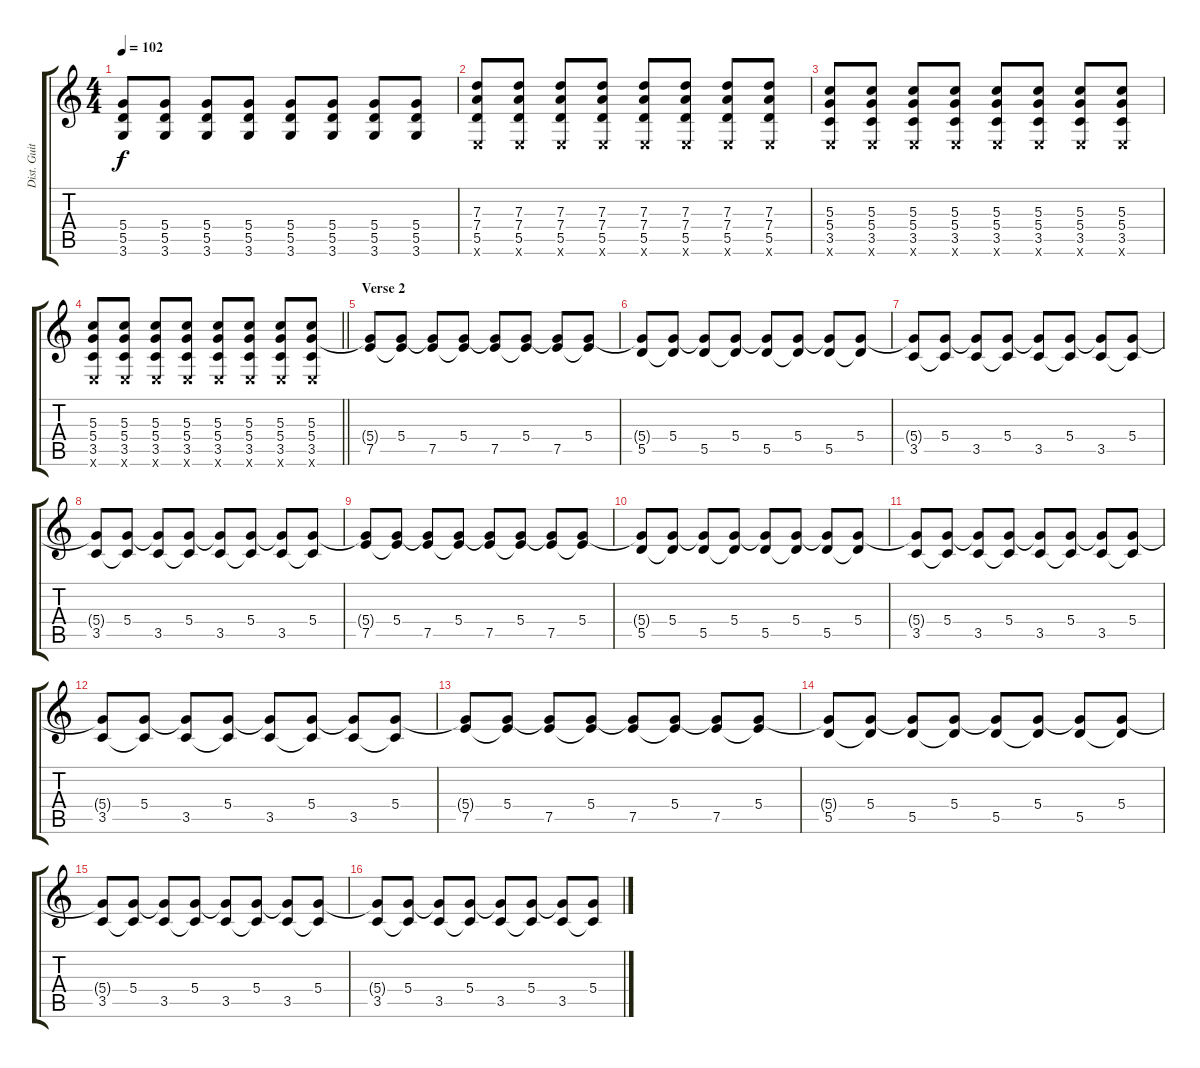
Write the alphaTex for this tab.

\track ("Dist. Guitar" "Dist. Guit") {instrument distortionguitar}
\staff {score tabs}
\tuning (E4 B3 G3 D3 A2 E2) {hide}
\ts (4 4)
\tempo 102
\clef g2
\ks c
(5.4 5.5 3.6).8{dy f} (5.4 5.5 3.6).8 (5.4 5.5 3.6).8 (5.4 5.5 3.6).8 (5.4 5.5 3.6).8 (5.4 5.5 3.6).8 (5.4 5.5 3.6).8 (5.4 5.5 3.6).8 |
(7.3 7.4 5.5 0.6{x}).8 (7.3 7.4 5.5 0.6{x}).8 (7.3 7.4 5.5 0.6{x}).8 (7.3 7.4 5.5 0.6{x}).8 (7.3 7.4 5.5 0.6{x}).8 (7.3 7.4 5.5 0.6{x}).8 (7.3 7.4 5.5 0.6{x}).8 (7.3 7.4 5.5 0.6{x}).8 |
(5.3 5.4 3.5 0.6{x}).8 (5.3 5.4 3.5 0.6{x}).8 (5.3 5.4 3.5 0.6{x}).8 (5.3 5.4 3.5 0.6{x}).8 (5.3 5.4 3.5 0.6{x}).8 (5.3 5.4 3.5 0.6{x}).8 (5.3 5.4 3.5 0.6{x}).8 (5.3 5.4 3.5 0.6{x}).8 |
\barLineRight lightlight
(5.3 5.4 3.5 0.6{x}).8 (5.3 5.4 3.5 0.6{x}).8 (5.3 5.4 3.5 0.6{x}).8 (5.3 5.4 3.5 0.6{x}).8 (5.3 5.4 3.5 0.6{x}).8 (5.3 5.4 3.5 0.6{x}).8 (5.3 5.4 3.5 0.6{x}).8 (5.3 5.4 3.5 0.6{x}).8 |
\section ("" "Verse 2")
(5.4{t} 7.5).8 (5.4 7.5{t}).8 (5.4{t} 7.5).8 (5.4 7.5{t}).8 (5.4{t} 7.5).8 (5.4 7.5{t}).8 (5.4{t} 7.5).8 (5.4 7.5{t}).8 |
(5.4{t} 5.5).8 (5.4 5.5{t}).8 (5.4{t} 5.5).8 (5.4 5.5{t}).8 (5.4{t} 5.5).8 (5.4 5.5{t}).8 (5.4{t} 5.5).8 (5.4 5.5{t}).8 |
(5.4{t} 3.5).8 (5.4 3.5{t}).8 (5.4{t} 3.5).8 (5.4 3.5{t}).8 (5.4{t} 3.5).8 (5.4 3.5{t}).8 (5.4{t} 3.5).8 (5.4 3.5{t}).8 |
(5.4{t} 3.5).8 (5.4 3.5{t}).8 (5.4{t} 3.5).8 (5.4 3.5{t}).8 (5.4{t} 3.5).8 (5.4 3.5{t}).8 (5.4{t} 3.5).8 (5.4 3.5{t}).8 |
(5.4{t} 7.5).8 (5.4 7.5{t}).8 (5.4{t} 7.5).8 (5.4 7.5{t}).8 (5.4{t} 7.5).8 (5.4 7.5{t}).8 (5.4{t} 7.5).8 (5.4 7.5{t}).8 |
(5.4{t} 5.5).8 (5.4 5.5{t}).8 (5.4{t} 5.5).8 (5.4 5.5{t}).8 (5.4{t} 5.5).8 (5.4 5.5{t}).8 (5.4{t} 5.5).8 (5.4 5.5{t}).8 |
(5.4{t} 3.5).8 (5.4 3.5{t}).8 (5.4{t} 3.5).8 (5.4 3.5{t}).8 (5.4{t} 3.5).8 (5.4 3.5{t}).8 (5.4{t} 3.5).8 (5.4 3.5{t}).8 |
(5.4{t} 3.5).8 (5.4 3.5{t}).8 (5.4{t} 3.5).8 (5.4 3.5{t}).8 (5.4{t} 3.5).8 (5.4 3.5{t}).8 (5.4{t} 3.5).8 (5.4 3.5{t}).8 |
(5.4{t} 7.5).8 (5.4 7.5{t}).8 (5.4{t} 7.5).8 (5.4 7.5{t}).8 (5.4{t} 7.5).8 (5.4 7.5{t}).8 (5.4{t} 7.5).8 (5.4 7.5{t}).8 |
(5.4{t} 5.5).8 (5.4 5.5{t}).8 (5.4{t} 5.5).8 (5.4 5.5{t}).8 (5.4{t} 5.5).8 (5.4 5.5{t}).8 (5.4{t} 5.5).8 (5.4 5.5{t}).8 |
(5.4{t} 3.5).8 (5.4 3.5{t}).8 (5.4{t} 3.5).8 (5.4 3.5{t}).8 (5.4{t} 3.5).8 (5.4 3.5{t}).8 (5.4{t} 3.5).8 (5.4 3.5{t}).8 |
(5.4{t} 3.5).8 (5.4 3.5{t}).8 (5.4{t} 3.5).8 (5.4 3.5{t}).8 (5.4{t} 3.5).8 (5.4 3.5{t}).8 (5.4{t} 3.5).8 (5.4 3.5{t}).8
